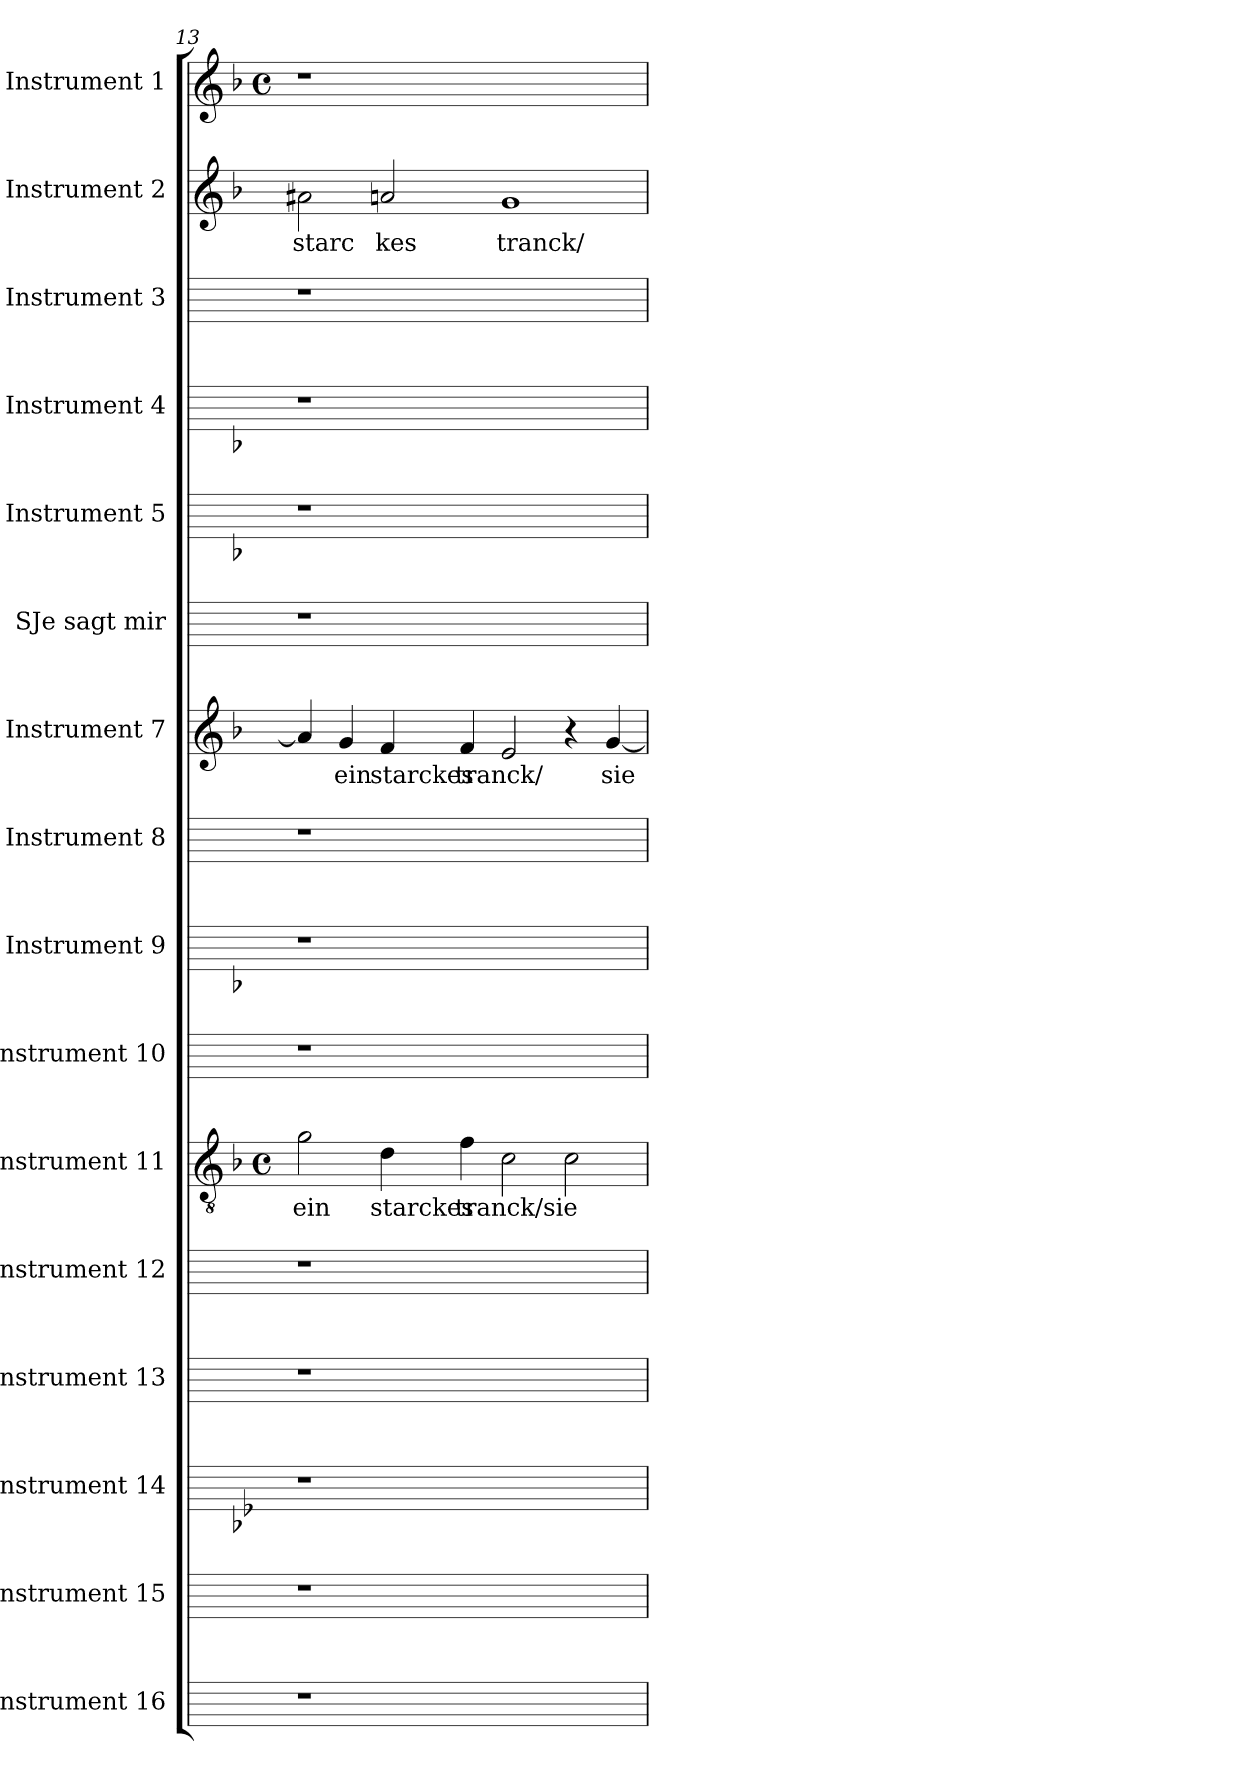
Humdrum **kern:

**kern	**kern	**kern	**kern	**kern	**kern	**text	**kern	**kern	**kern	**kern	**text	**kern	**kern	**kern	**kern	**kern	**text	**kern
*part16	*part15	*part14	*part13	*part12	*part11	*part11	*part10	*part9	*part8	*part7	*part7	*part6	*part5	*part4	*part3	*part2	*part2	*part1
*staff16	*staff15	*staff14	*staff13	*staff12	*staff11	*staff11	*staff10	*staff9	*staff8	*staff7	*staff7	*staff6	*staff5	*staff4	*staff3	*staff2	*staff2	*staff1
*I"Instrument 16	*I"Instrument 15	*I"Instrument 14	*I"Instrument 13	*I"Instrument 12	*I"Instrument 11	*	*I"Instrument 10	*I"Instrument 9	*I"Instrument 8	*I"Instrument 7	*	*I"SJe sagt mir	*I"Instrument 5	*I"Instrument 4	*I"Instrument 3	*I"Instrument 2	*	*I"Instrument 1
!!LO:LB:g=z
*	*	*	*	*	*clefGv2	*	*	*	*	*clefG2	*	*	*	*	*	*clefG2	*	*clefG2
*ITrd1c2	*ITrd1c2	*	*ITrd1c2	*ITrd1c2	*ITrd1c2	*	*ITrd1c2	*ITrd-3c-5	*ITrd-3c-5	*ITrd1c2	*	*ITrd1c2	*ITrd1c2	*ITrd-3c-5	*ITrd1c2	*ITrd1c2	*	*ITrd-3c-5
*	*	*k[b-e-]	*	*	*k[b-e-a-]	*	*	*k[b-e-]	*k[b-]	*k[b-e-a-]	*	*	*k[b-e-a-]	*k[b-e-]	*	*k[b-e-a-]	*	*k[b-e-]
*	*	*B-:	*	*	*E-:	*	*	*B-:	*F:	*E-:	*	*	*E-:	*B-:	*	*E-:	*	*B-:
*	*	*	*	*	*M4/4	*	*	*	*	*	*	*	*	*	*	*	*	*M4/4
*	*	*	*	*	*met(c)	*	*	*	*	*	*	*	*	*	*	*	*	*met(c)
=13	=13	=13	=13	=13	=13	=13	=13	=13	=13	=13	=13	=13	=13	=13	=13	=13	=13	=13
!	!	!	!	!	!	!LO:LY:b:cj	!	!	!	!	!	!	!	!	!	!	!LO:LY:b:cj	!
1r	1r	1r	1r	1r	2f\	ein	1r	1r	1r	4g/]	.	1r	1r	1r	1r	2g#\	starc	1r
!	!	!	!	!	!	!	!	!	!	!	!LO:LY:b:cj	!	!	!	!	!	!	!
.	.	.	.	.	.	.	.	.	.	4f/	ein	.	.	.	.	.	.	.
!	!	!	!	!	!	!LO:LY:b:cj	!	!	!	!	!LO:LY:b:cj	!	!	!	!	!	!LO:LY:b:cj	!
.	.	.	.	.	4c\	starckes	.	.	.	4e-/	starckes	.	.	.	.	2g/	kes	.
!	!	!	!	!	!	!LO:LY:b	!	!	!	!	!LO:LY:b	!	!	!	!	!	!	!
.	.	.	.	.	4e-\	tranck/sie	.	.	.	4e-/	tranck/	.	.	.	.	.	.	.
!	!	!	!	!	!	!	!	!	!	!	!	!	!	!	!	!	!LO:LY:b:cj	!
1ryy	1ryy	1ryy	1ryy	1ryy	2B-\	.	1ryy	1ryy	1ryy	2d/	.	1ryy	1ryy	1ryy	1ryy	1f	tranck/	1ryy
.	.	.	.	.	2B-\	.	.	.	.	4r	.	.	.	.	.	.	.	.
!	!	!	!	!	!	!	!	!	!	!	!LO:LY:b	!	!	!	!	!	!	!
.	.	.	.	.	.	.	.	.	.	[<4f/	sie	.	.	.	.	.	.	.
=	=	=	=	=	=	=	=	=	=	=	=	=	=	=	=	=	=	=
*-	*-	*-	*-	*-	*-	*-	*-	*-	*-	*-	*-	*-	*-	*-	*-	*-	*-	*-
